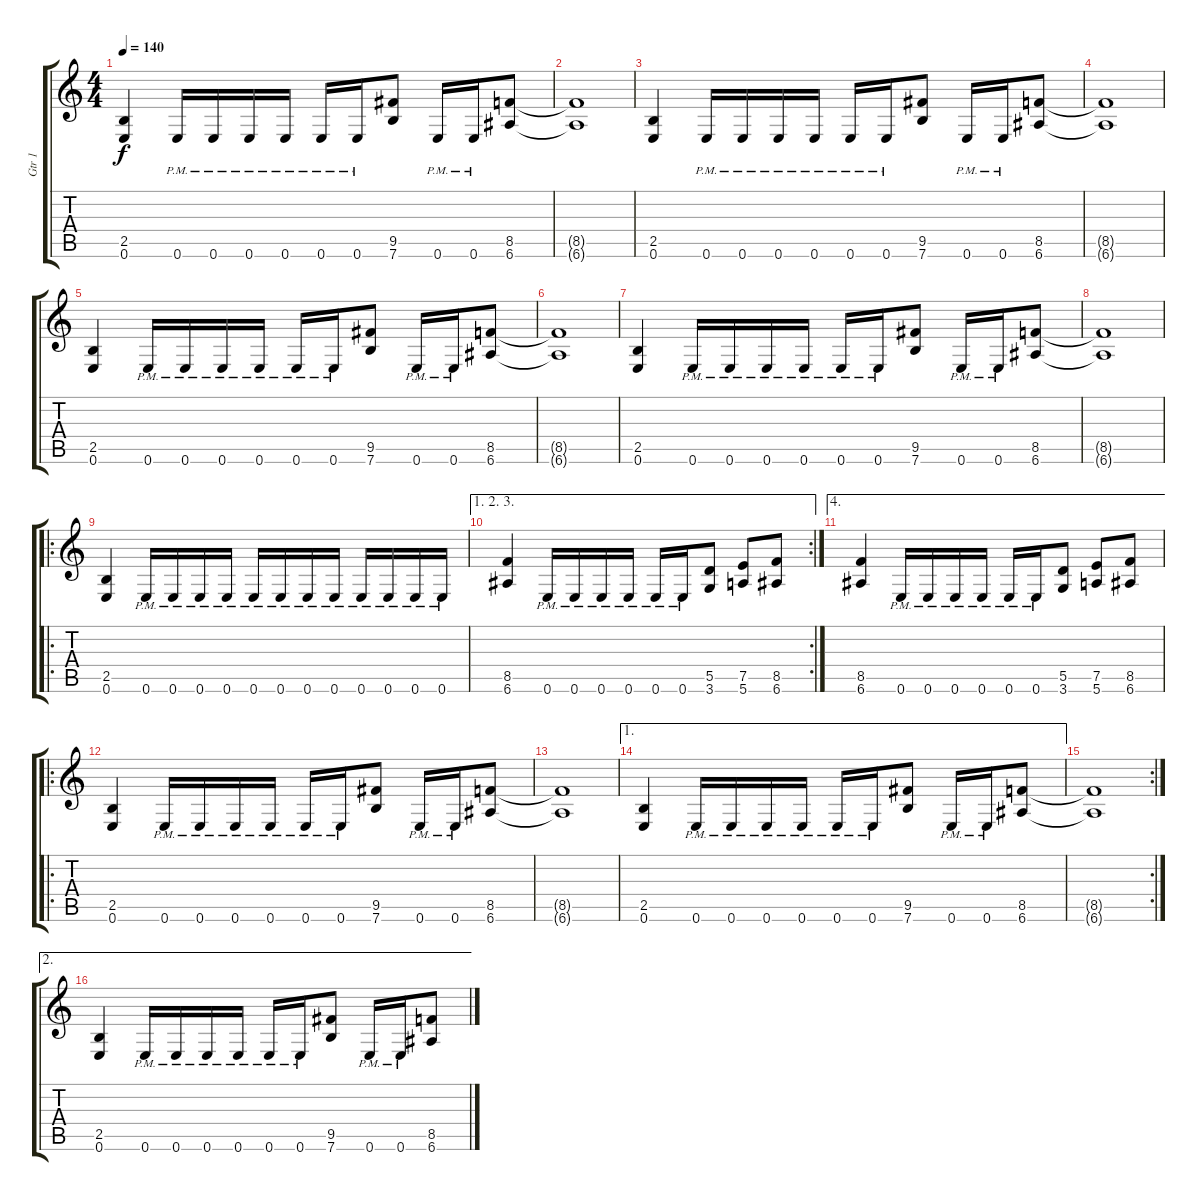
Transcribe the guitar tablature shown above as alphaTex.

\track ("Gtr 1" "Gtr 1") {instrument distortionguitar}
\staff {score tabs}
\tuning (E4 B3 G3 D3 A2 E2) {hide}
\ts (4 4)
\tempo 140
\clef g2
\ks c
(2.5 0.6).4{dy f instrument distortionguitar} 0.6{pm}.16 0.6{pm}.16 0.6{pm}.16 0.6{pm}.16 0.6{pm}.16 0.6{pm}.16 (9.5 7.6).8 0.6{pm}.16 0.6{pm}.16 (8.5 6.6).8 |
(8.5{t} 6.6{t}).1 |
(2.5 0.6).4 0.6{pm}.16 0.6{pm}.16 0.6{pm}.16 0.6{pm}.16 0.6{pm}.16 0.6{pm}.16 (9.5 7.6).8 0.6{pm}.16 0.6{pm}.16 (8.5 6.6).8 |
(8.5{t} 6.6{t}).1 |
(2.5 0.6).4 0.6{pm}.16 0.6{pm}.16 0.6{pm}.16 0.6{pm}.16 0.6{pm}.16 0.6{pm}.16 (9.5 7.6).8 0.6{pm}.16 0.6{pm}.16 (8.5 6.6).8 |
(8.5{t} 6.6{t}).1 |
(2.5 0.6).4 0.6{pm}.16 0.6{pm}.16 0.6{pm}.16 0.6{pm}.16 0.6{pm}.16 0.6{pm}.16 (9.5 7.6).8 0.6{pm}.16 0.6{pm}.16 (8.5 6.6).8 |
(8.5{t} 6.6{t}).1 |
\ro
(2.5 0.6).4 0.6{pm}.16 0.6{pm}.16 0.6{pm}.16 0.6{pm}.16 0.6{pm}.16 0.6{pm}.16 0.6{pm}.16 0.6{pm}.16 0.6{pm}.16 0.6{pm}.16 0.6{pm}.16 0.6{pm}.16 |
\ae (1 2 3)
\rc 2
(8.5 6.6).4 0.6{pm}.16 0.6{pm}.16 0.6{pm}.16 0.6{pm}.16 0.6{pm}.16 0.6{pm}.16 (5.5 3.6).8 (7.5 5.6).8 (8.5 6.6).8 |
\ae 4
(8.5 6.6).4 0.6{pm}.16 0.6{pm}.16 0.6{pm}.16 0.6{pm}.16 0.6{pm}.16 0.6{pm}.16 (5.5 3.6).8 (7.5 5.6).8 (8.5 6.6).8 |
\ro
(2.5 0.6).4 0.6{pm}.16 0.6{pm}.16 0.6{pm}.16 0.6{pm}.16 0.6{pm}.16 0.6{pm}.16 (9.5 7.6).8 0.6{pm}.16 0.6{pm}.16 (8.5 6.6).8 |
(8.5{t} 6.6{t}).1 |
\ae 1
(2.5 0.6).4 0.6{pm}.16 0.6{pm}.16 0.6{pm}.16 0.6{pm}.16 0.6{pm}.16 0.6{pm}.16 (9.5 7.6).8 0.6{pm}.16 0.6{pm}.16 (8.5 6.6).8 |
\rc 2
(8.5{t} 6.6{t}).1 |
\ae 2
(2.5 0.6).4 0.6{pm}.16 0.6{pm}.16 0.6{pm}.16 0.6{pm}.16 0.6{pm}.16 0.6{pm}.16 (9.5 7.6).8 0.6{pm}.16 0.6{pm}.16 (8.5 6.6).8
